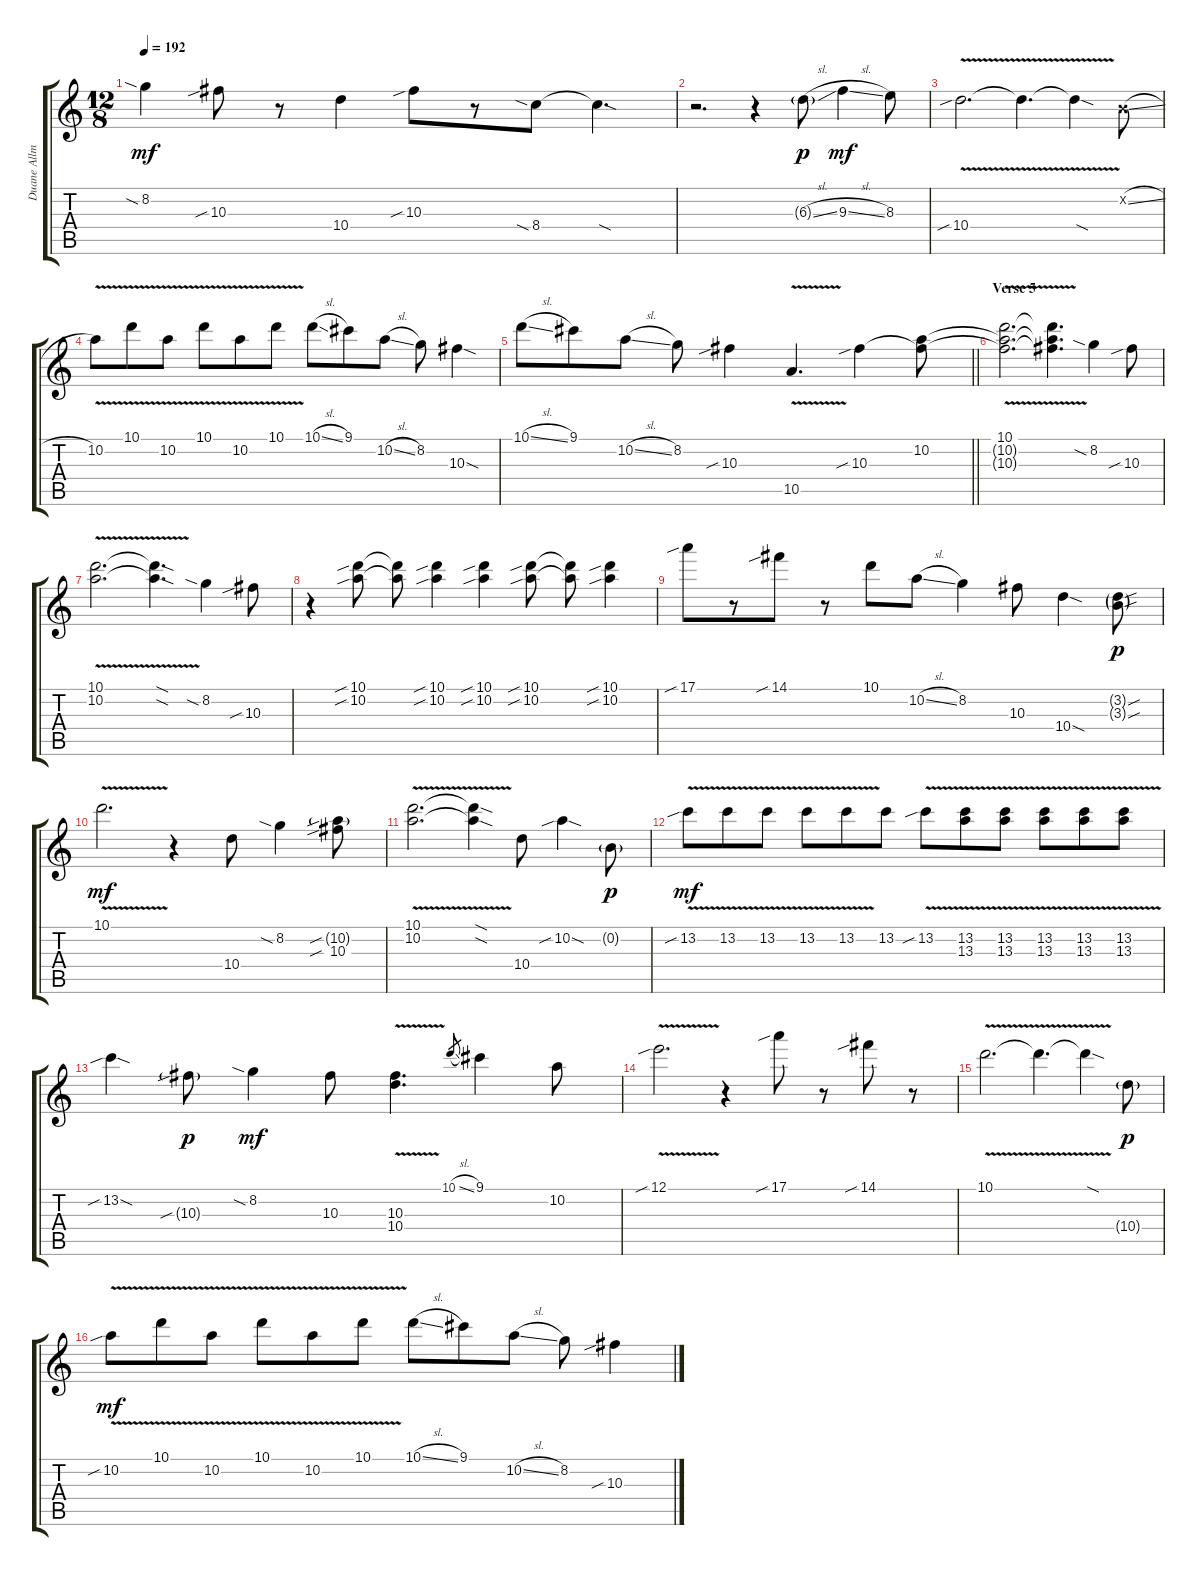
\track ("Duane Allman - Open Slide Guitar" "Duane Allm") {instrument overdrivenguitar}
\staff {score tabs}
\tuning (E4 B3 Ab3 E3 B2 E2) {hide}
\ts (12 8)
\tempo 192
\clef g2
\ks c
8.2{sia}.4{dy mf} 10.3{sib}.8 r.8 10.4.4 10.3{sib}.8 r.8 8.4{sia}.8 8.4{sod t}.4{d} |
r.2{d} r.4 6.3{sl g}.8{dy p} 9.3{sl}.4{dy mf} 8.3.8 |
10.4{v sib}.2{d} 10.4{v t}.4{d} 10.4{sod t}.4 0.2{sl x}.8 |
10.2{v}.8 10.1{v}.8 10.2{v}.8 10.1{v}.8 10.2{v}.8 10.1{v}.8 10.1{sl}.8 9.1.8 10.2{sl}.8 8.2.8 10.3{sod}.4 |
\barLineRight lightlight
10.1{sl}.8 9.1.8 10.2{sl}.8 8.2.8 10.3{sib}.4 10.5{v}.4{d} 10.3{sib}.4 (10.2 10.3{t}).8 |
\section ("" "Verse 5")
(10.1{v} 10.2{v t} 10.3{v t}).2{d} (10.1{t} 10.2{t} 10.3{t}).4{d} 8.2{sia}.4 10.3{sib}.8 |
(10.1{v} 10.2{v}).2{d} (10.1{sod t} 10.2{sod t}).4{d} 8.2{sia}.4 10.3{sib}.8 |
r.4 (10.1{sib} 10.2{sib}).8 (10.1{t} 10.2{t}).8 (10.1{sib} 10.2{sib}).4 (10.1{sib} 10.2{sib}).4 (10.1{sib} 10.2{sib}).8 (10.1{t} 10.2{t}).8 (10.1{sib} 10.2{sib}).4 |
17.1{sib}.8 r.8 14.1{sib}.8 r.8 10.1.8 10.2{sl}.8 8.2.4 10.3.8 10.4{sod}.4 (3.2{sou g} 3.3{sou g}).8{dy p} |
10.1{v}.2{d dy mf} r.4 10.4.8 8.2{sia}.4 (10.2{sib g} 10.3{sib}).8 |
(10.1{v} 10.2{v}).2{d} (10.1{sod t} 10.2{sod t}).4 10.4.8 10.2{sib sod}.4 0.2{g}.8{dy p} |
13.2{v sib}.8{dy mf} 13.2{v}.8 13.2{v}.8 13.2{v}.8 13.2{v}.8 13.2.8 13.2{v sib}.8 (13.2{v} 13.3{v}).8 (13.2{v} 13.3{v}).8 (13.2{v} 13.3{v}).8 (13.2{v} 13.3{v}).8 (13.2{v} 13.3{v}).8 |
13.2{sib sod}.4 10.3{sib g}.8{dy p} 8.2{sia}.4{dy mf} 10.3.8 (10.3{v} 10.4{v}).4{d} 10.1{sl}.8{gr} 9.1.4 10.2.8 |
12.1{v sib}.2{d} r.4 17.1{sib}.8 r.8 14.1{sib}.8 r.8 |
10.1{v}.2{d} 10.1{v t}.4{d} 10.1{sod t}.4 10.4{g}.8{dy p} |
10.2{v sib}.8{dy mf} 10.1{v}.8 10.2{v}.8 10.1{v}.8 10.2{v}.8 10.1{v}.8 10.1{sl}.8 9.1.8 10.2{sl}.8 8.2.8 10.3{sib}.4
